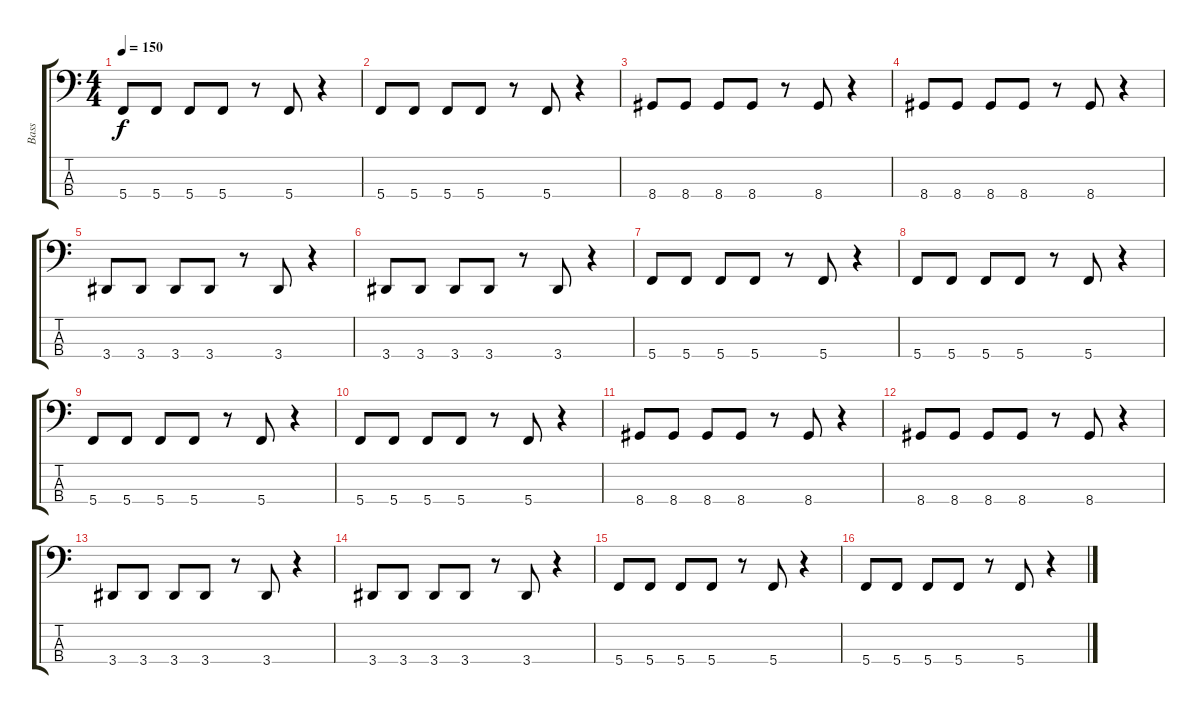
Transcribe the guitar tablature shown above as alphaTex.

\track ("Bass" "Bass") {instrument electricbasspick}
\staff {score tabs}
\tuning (F2 C2 G1 C1) {hide}
\ts (4 4)
\tempo 150
\clef f4
\ks c
5.4.8{dy f instrument electricbasspick} 5.4.8 5.4.8 5.4.8 r.8 5.4.8 r.4 |
5.4.8 5.4.8 5.4.8 5.4.8 r.8 5.4.8 r.4 |
8.4.8 8.4.8 8.4.8 8.4.8 r.8 8.4.8 r.4 |
8.4.8 8.4.8 8.4.8 8.4.8 r.8 8.4.8 r.4 |
3.4.8 3.4.8 3.4.8 3.4.8 r.8 3.4.8 r.4 |
3.4.8 3.4.8 3.4.8 3.4.8 r.8 3.4.8 r.4 |
5.4.8 5.4.8 5.4.8 5.4.8 r.8 5.4.8 r.4 |
5.4.8 5.4.8 5.4.8 5.4.8 r.8 5.4.8 r.4 |
5.4.8 5.4.8 5.4.8 5.4.8 r.8 5.4.8 r.4 |
5.4.8 5.4.8 5.4.8 5.4.8 r.8 5.4.8 r.4 |
8.4.8 8.4.8 8.4.8 8.4.8 r.8 8.4.8 r.4 |
8.4.8 8.4.8 8.4.8 8.4.8 r.8 8.4.8 r.4 |
3.4.8 3.4.8 3.4.8 3.4.8 r.8 3.4.8 r.4 |
3.4.8 3.4.8 3.4.8 3.4.8 r.8 3.4.8 r.4 |
5.4.8 5.4.8 5.4.8 5.4.8 r.8 5.4.8 r.4 |
5.4.8 5.4.8 5.4.8 5.4.8 r.8 5.4.8 r.4
